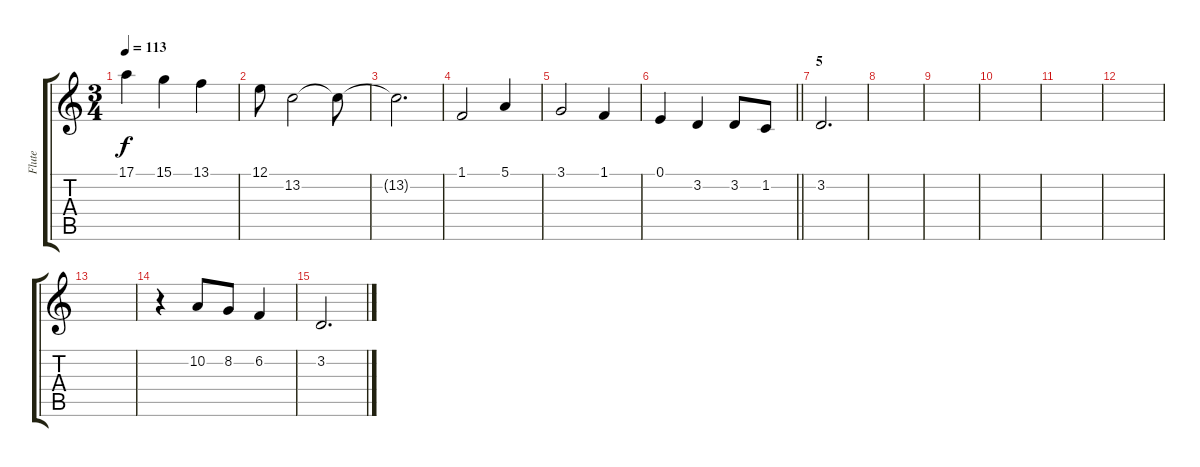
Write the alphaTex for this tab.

\track ("Flute" "Flute") {instrument piccolo}
\staff {score tabs}
\tuning (E4 B3 G3 D3 A2 E2) {hide}
\ts (3 4)
\tempo 113
\clef g2
\ks c
17.1.4{dy f} 15.1.4 13.1.4 |
12.1.8 13.2.2 13.2{t}.8 |
13.2{t}.2{d} |
1.1.2 5.1.4 |
3.1.2 1.1.4 |
\barLineRight lightlight
0.1.4 3.2.4 3.2.8 1.2.8 |
\section ("" "5")
3.2.2{d} |
|
|
|
|
|
|
r.4 10.2.8{instrument harpsichord} 8.2.8 6.2.4 |
3.2.2{d}
